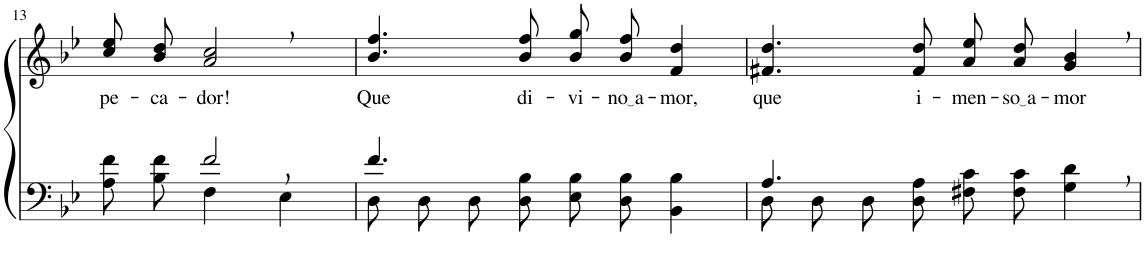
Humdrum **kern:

**kern	**kern	**text
*part2	*part1	*part1
*staff2	*staff1	*staff1
*I"Parte III e IV	*I"Parte I e II	*
!!LO:PB:g=z
*clefF4	*clefG2	*
*Trd2c3	*Trd2c3	*
*k[b-e-]	*k[b-e-]	*
*M4/4	*M4/4	*
=13	=13	=13
*^	*	*
!	!	!	!LO:LY:b
4ryy	8A\ 8f\L	8cc\ 8ee-\L	pe-
!	!	!	!LO:LY:b
.	8B-\ 8f\J	8b-\ 8dd\J	-ca-
!	!	!	!LO:LY:b
2f,/	4F\	2a/, 2cc/,	-dor!
.	4E-\	.	.
=14	=14	=14	=14
!	!	!	!LO:LY:b
4.f/	8D\L	4.b-/ 4.ff/	Que
.	8D\J	.	.
.	8D\L	.	.
!	!	!	!LO:LY:b
2ryy	8D\ 8B-\J	8b-/ 8ff/	di-
!	!	!	!LO:LY:b
.	8E-\ 8B-\L	8b-\ 8gg\L	-vi-
!	!	!	!LO:LY:b
.	8D\ 8B-\J	8b-\ 8ff\J	no a
!	!	!	!LO:LY:b
.	4BB-\ 4B-\	4f/ 4dd/	-mor,
8ryy	.	.	.
=15	=15	=15	=15
!	!	!	!LO:LY:b
4.A/	8D\L	4.f#X/ 4.dd/	que
.	8D\J	.	.
.	8D\L	.	.
!	!	!	!LO:LY:b
2ryy	8D\ 8A\J	8f#/ 8dd/	i-
!	!	!	!LO:LY:b
.	8F#X\ 8c\L	8a\ 8ee-\L	-men-
!	!	!	!LO:LY:b
.	8F#\ 8c\J	8a\ 8dd\J	so a
!	!	!	!LO:LY:b
.	4G\ 4d\	4g/, 4b-/,	-mor
8ryy	.	.	.
*v	*v	*	*
=	=	=
*-	*-	*-
